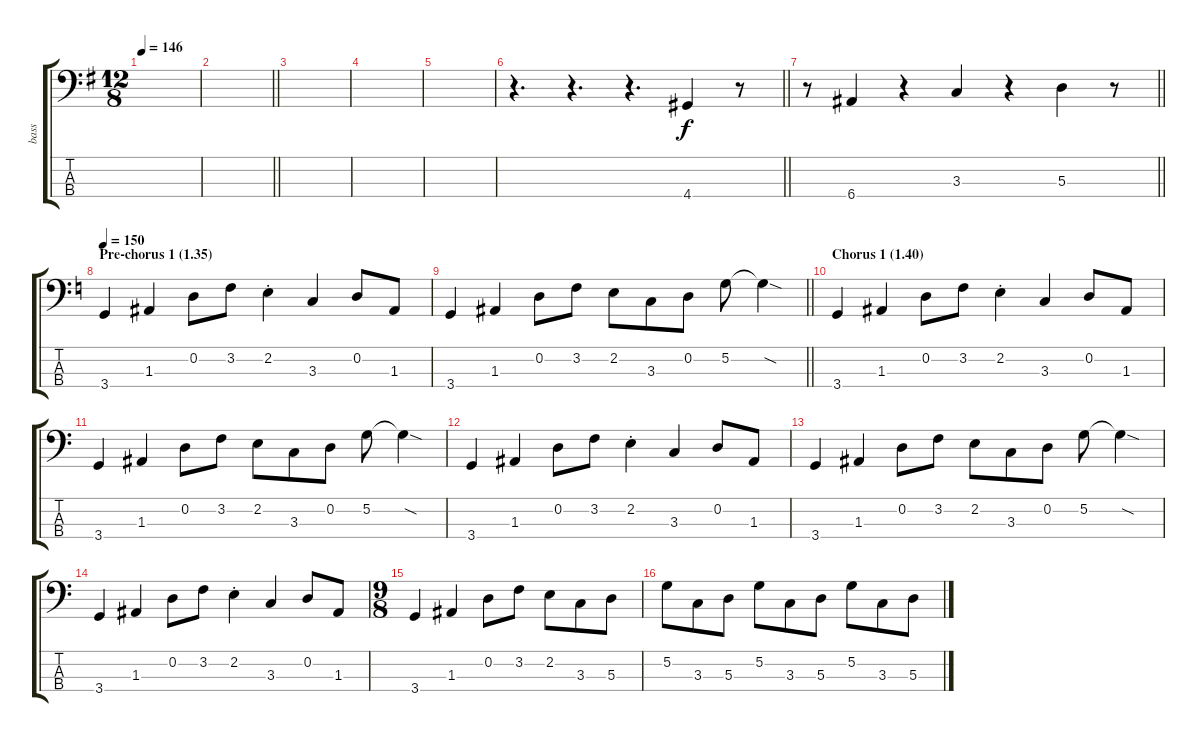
\track ("bass" "bass") {instrument electricbasspick}
\staff {score tabs}
\tuning (G2 D2 A1 E1) {hide}
\ts (12 8)
\tempo 146
\clef f4
\ks g
|
\barLineRight lightlight
|
|
|
|
\barLineRight lightlight
r.4{d} r.4{d} r.4{d} 4.4.4 r.8 |
\barLineRight lightlight
r.8 6.4.4 r.4 3.3.4 r.4 5.3.4 r.8 |
\section ("" "Pre-chorus 1 (1.35)")
\tempo 150
\ks c
3.4.4 1.3.4 0.2.8 3.2.8 2.2{st}.4 3.3.4 0.2.8 1.3.8 |
\barLineRight lightlight
3.4.4 1.3.4 0.2.8 3.2.8 2.2.8 3.3.8 0.2.8 5.2.8 5.2{sod t}.4 |
\section ("" "Chorus 1 (1.40)")
3.4.4 1.3.4 0.2.8 3.2.8 2.2{st}.4 3.3.4 0.2.8 1.3.8 |
3.4.4 1.3.4 0.2.8 3.2.8 2.2.8 3.3.8 0.2.8 5.2.8 5.2{sod t}.4 |
3.4.4 1.3.4 0.2.8 3.2.8 2.2{st}.4 3.3.4 0.2.8 1.3.8 |
3.4.4 1.3.4 0.2.8 3.2.8 2.2.8 3.3.8 0.2.8 5.2.8 5.2{sod t}.4 |
3.4.4 1.3.4 0.2.8 3.2.8 2.2{st}.4 3.3.4 0.2.8 1.3.8 |
\ts (9 8)
3.4.4 1.3.4 0.2.8 3.2.8 2.2.8 3.3.8 5.3.8 |
5.2.8 3.3.8 5.3.8 5.2.8 3.3.8 5.3.8 5.2.8 3.3.8 5.3.8
